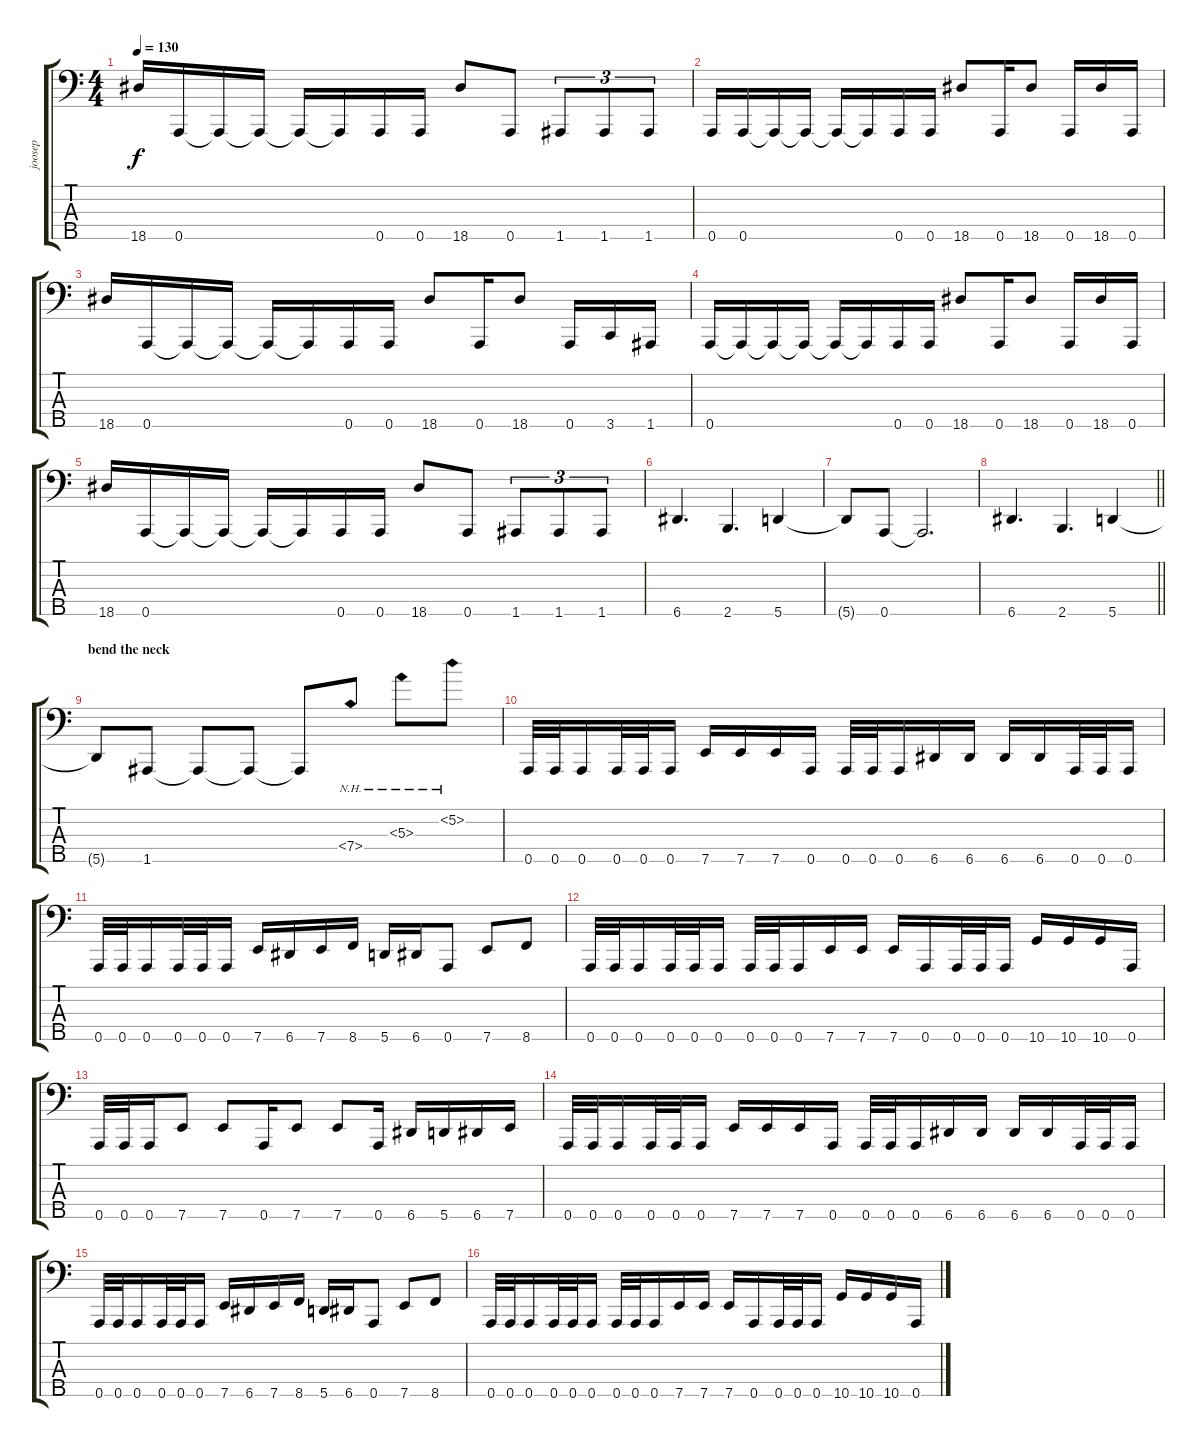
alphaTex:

\track ("joosep" "joosep") {instrument slapbass1}
\staff {score tabs}
\tuning (G2 D2 A1 E1 A0) {hide}
\ts (4 4)
\tempo 130
\clef f4
\ks c
18.5.16{dy f} 0.5.16 0.5{t}.16 0.5{t}.16 0.5{t}.16 0.5{t}.16 0.5.16 0.5.16 18.5.8 0.5.8 1.5.8{tu (3 2)} 1.5.8{tu (3 2)} 1.5.8{tu (3 2)} |
0.5.16 0.5.16 0.5{t}.16 0.5{t}.16 0.5{t}.16 0.5{t}.16 0.5.16 0.5.16 18.5.8 0.5.16 18.5.8 0.5.16 18.5.16 0.5.16 |
18.5.16 0.5.16 0.5{t}.16 0.5{t}.16 0.5{t}.16 0.5{t}.16 0.5.16 0.5.16 18.5.8 0.5.16 18.5.8 0.5.16 3.5.16 1.5.16 |
0.5.16 0.5{t}.16 0.5{t}.16 0.5{t}.16 0.5{t}.16 0.5{t}.16 0.5.16 0.5.16 18.5.8 0.5.16 18.5.8 0.5.16 18.5.16 0.5.16 |
18.5.16 0.5.16 0.5{t}.16 0.5{t}.16 0.5{t}.16 0.5{t}.16 0.5.16 0.5.16 18.5.8 0.5.8 1.5.8{tu (3 2)} 1.5.8{tu (3 2)} 1.5.8{tu (3 2)} |
6.5.4{d} 2.5.4{d} 5.5.4 |
5.5{t}.8 0.5.8 0.5{t}.2{d} |
\barLineRight lightlight
6.5.4{d} 2.5.4{d} 5.5.4 |
\section ("" "bend the neck")
5.5{t}.8 1.5.8 1.5{t}.8 1.5{t}.8 1.5{t}.8 7.4{nh}.8 5.3{nh}.8 5.2{nh}.8 |
0.5.32 0.5.32 0.5.16 0.5.32 0.5.32 0.5.16 7.5.16 7.5.16 7.5.16 0.5.16 0.5.32 0.5.32 0.5.16 6.5.16 6.5.16 6.5.16 6.5.16 0.5.32 0.5.32 0.5.16 |
0.5.32 0.5.32 0.5.16 0.5.32 0.5.32 0.5.16 7.5.16 6.5.16 7.5.16 8.5.16 5.5.16 6.5.16 0.5.8 7.5.8 8.5.8 |
0.5.32 0.5.32 0.5.16 0.5.32 0.5.32 0.5.16 0.5.32 0.5.32 0.5.16 7.5.16 7.5.16 7.5.16 0.5.16 0.5.32 0.5.32 0.5.16 10.5.16 10.5.16 10.5.16 0.5.16 |
0.5.32 0.5.32 0.5.16 7.5.8 7.5.8 0.5.16 7.5.8 7.5.8 0.5.16 6.5.16 5.5.16 6.5.16 7.5.16 |
0.5.32 0.5.32 0.5.16 0.5.32 0.5.32 0.5.16 7.5.16 7.5.16 7.5.16 0.5.16 0.5.32 0.5.32 0.5.16 6.5.16 6.5.16 6.5.16 6.5.16 0.5.32 0.5.32 0.5.16 |
0.5.32 0.5.32 0.5.16 0.5.32 0.5.32 0.5.16 7.5.16 6.5.16 7.5.16 8.5.16 5.5.16 6.5.16 0.5.8 7.5.8 8.5.8 |
0.5.32 0.5.32 0.5.16 0.5.32 0.5.32 0.5.16 0.5.32 0.5.32 0.5.16 7.5.16 7.5.16 7.5.16 0.5.16 0.5.32 0.5.32 0.5.16 10.5.16 10.5.16 10.5.16 0.5.16
